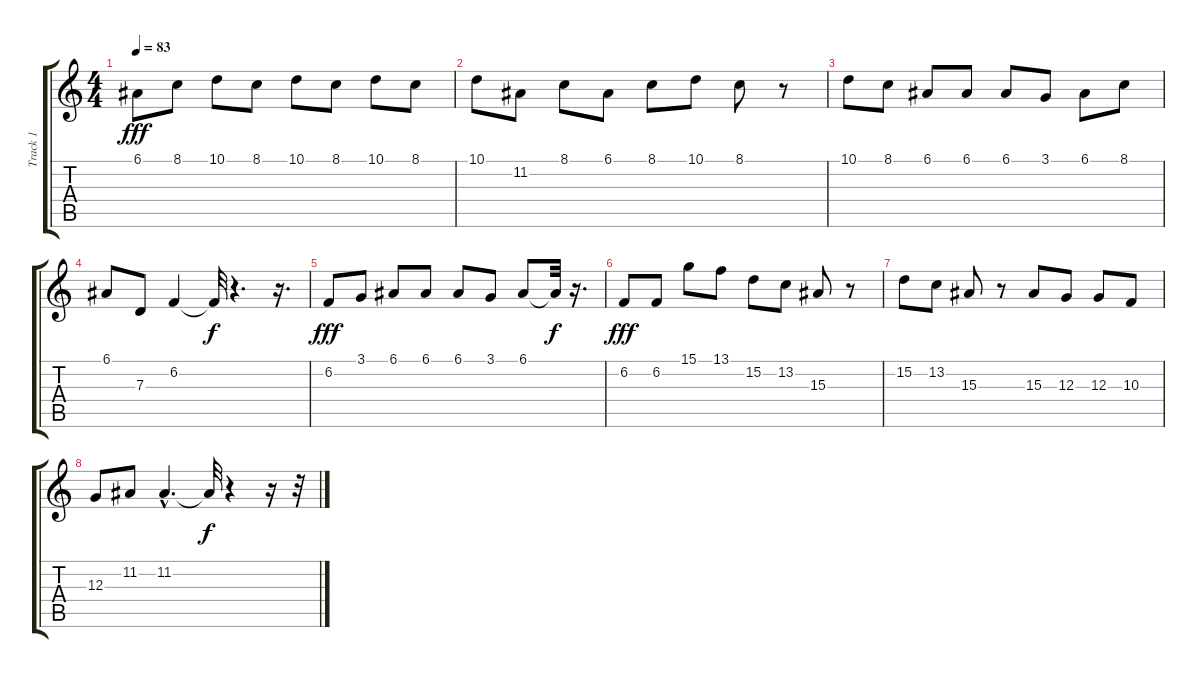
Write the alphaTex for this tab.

\track ("Track 1" "Track 1") {instrument fx7echoes}
\staff {score tabs}
\tuning (E4 B3 G3 D3 A2 E2) {hide}
\ts (4 4)
\tempo 83
\clef g2
\ks c
6.1.8{dy fff instrument fx7echoes} 8.1.8 10.1.8 8.1.8 10.1.8 8.1.8 10.1.8 8.1.8 |
10.1.8 11.2.8 8.1.8 6.1.8 8.1.8 10.1.8 8.1.8 r.8{txt ""} |
10.1.8 8.1.8 6.1.8 6.1.8 6.1.8 3.1.8 6.1.8 8.1.8 |
6.1.8 7.3.8 6.2.4 6.2{t}.32{dy f} r.4{d} r.16{d} |
6.2.8{dy fff} 3.1.8 6.1.8 6.1.8 6.1.8 3.1.8 6.1.8 6.1{t}.32{dy f} r.16{d} |
6.2.8{dy fff} 6.2.8 15.1.8 13.1.8 15.2.8 13.2.8 15.3.8 r.8 |
15.2.8 13.2.8 15.3.8 r.8 15.3.8 12.3.8 12.3.8 10.3.8 |
12.3.8 11.2.8 11.2{hac}.4{d} 11.2{t}.32{dy f} r.4 r.16 r.32
